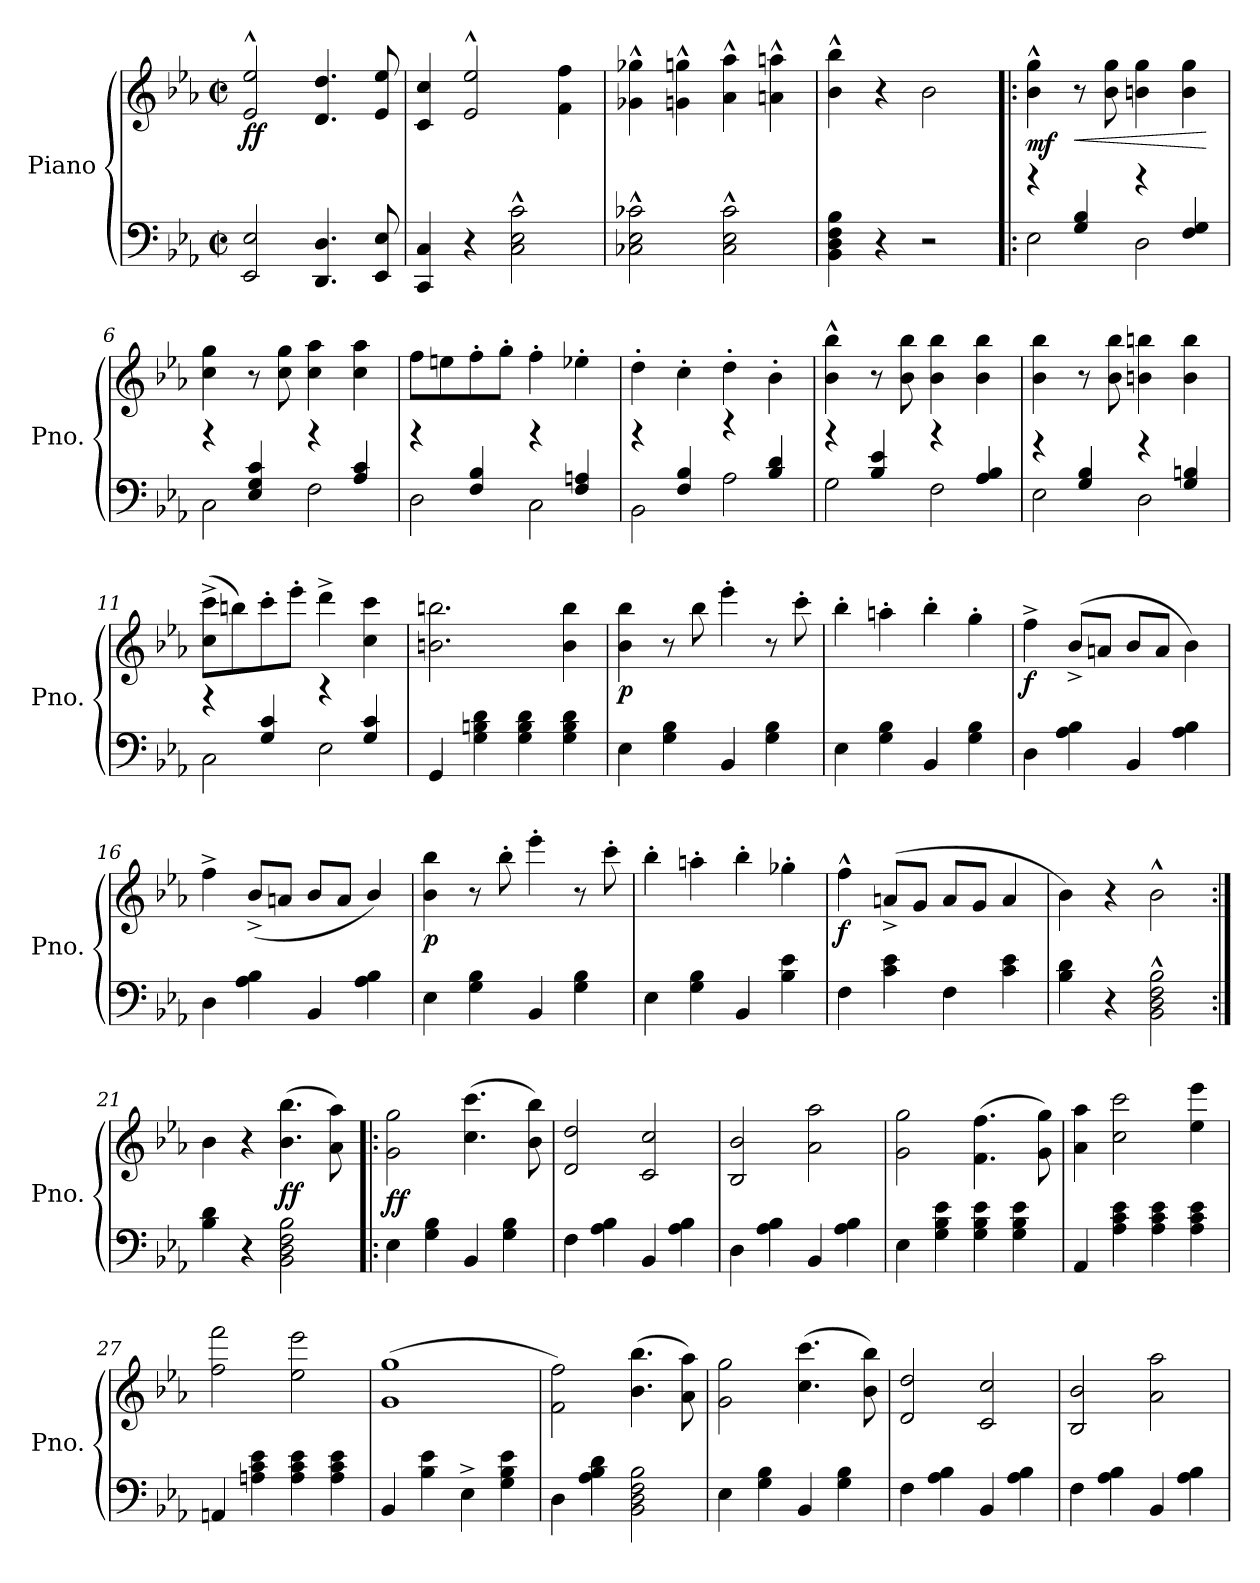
**kern	**kern	**dynam
*part1	*part1	*part1
*staff2	*staff1	*staff1/2
*I"Piano	*	*
*I'Pno.	*	*
*clefF4	*clefG2	*
*k[b-e-a-]	*k[b-e-a-]	*
*M2/2	*M2/2	*
*met(c|)	*met(c|)	*
*MM216	*MM216	*
=1	=1	=1
!	!	!LO:DY:b
2EE-/ 2E-/	2e-/^^ 2ee-/^^	ff
4.DD/ 4.D/	4.d/ 4.dd/	.
8EE-/ 8E-/	8e-/ 8ee-/	.
=2	=2	=2
4CC/ 4C/	4c/ 4cc/	.
4r	2e-/^^ 2ee-/^^	.
2C\^^ 2E-\^^ 2c\^^	.	.
.	4f\ 4ff\	.
=3	=3	=3
2C-X\^^ 2E-\^^ 2c-X\^^	4g-X\^^ 4gg-X\^^	.
.	4gn\^^ 4ggn\^^	.
2C-\^^ 2E-\^^ 2c-\^^	4a-\^^ 4aa-\^^	.
.	4an\^^ 4aan\^^	.
=4	=4	=4
4BB-\ 4D\ 4F\ 4B-\	4b-\^^ 4bb-\^^	.
4r	4r	.
2r	2b-\	.
=5!|:	=5!|:	=5!|:
*^	*	*
!	!	!	!LO:DY:b
2E-\	4rb	4b-\^^ 4gg\^^	mf
!	!	!	!LO:HP:b
.	4G/ 4B-/	8r	<
.	.	8b-\ 8gg\	.
2D\	4rb	4bn\ 4gg\	.
.	4F/ 4G/	4b\ 4gg\	.
*v	*v	*	*
.	.	[
=6	=6	=6
*^	*	*
2C\	4rb	4cc\ 4gg\	.
.	4E-/ 4G/ 4c/	8r	.
.	.	8cc\ 8gg\	.
2F\	4rb	4cc\ 4aa-\	.
.	4A-/ 4c/	4cc\ 4aa-\	.
=7	=7	=7	=7
2D\	4rb	8ff\L	.
.	.	8een\	.
.	4F/ 4B-/	8ff'\	.
.	.	8gg'\J	.
2C\	4rb	4ff'\	.
.	4F/ 4An/	4ee-X'\	.
!!LO:LB:g=z
=8	=8	=8	=8
2BB-\	4rb	4dd'\	.
.	4F/ 4B-/	4cc'\	.
2A-\	4rdd	4dd'\	.
.	4B-/ 4d/	4b-'\	.
=9	=9	=9	=9
2G\	4rb	4b-\^^ 4bb-\^^	.
.	4B-/ 4e-/	8r	.
.	.	8b-\ 8bb-\	.
2F\	4rb	4b-\ 4bb-\	.
.	4A-/ 4B-/	4b-\ 4bb-\	.
=10	=10	=10	=10
2E-\	4rg	4b-\ 4bb-\	.
.	4G/ 4B-/	8r	.
.	.	8b-\ 8bb-\	.
2D\	4rg	4bn\ 4bbn\	.
.	4G/ 4Bn/	4b\ 4bb\	.
=11	=11	=11	=11
2C\	4rg	(>8cc\^ 8ccc\^L	.
.	.	8bbn\)	.
.	4G/ 4c/	8ccc'\	.
.	.	8eee-'\J	.
2E-\	4rb	4ddd^\	.
.	4G/ 4c/	4cc\ 4ccc\	.
*v	*v	*	*
=12	=12	=12
4GG/	2.bn\ 2.bbn\	.
4G\ 4Bn\ 4d\	.	.
4G\ 4B\ 4d\	.	.
4G\ 4B\ 4d\	4b\ 4bb\	.
=13	=13	=13
!	!	!LO:DY:b
4E-\	4b-\ 4bb-\	p
4G\ 4B-\	8r	.
.	8bb-\	.
4BB-/	4eee-'\	.
4G\ 4B-\	8r	.
.	8ccc'\	.
!!LO:LB:g=z
=14	=14	=14
4E-\	4bb-'\	.
4G\ 4B-\	4aan'\	.
4BB-/	4bb-'\	.
4G\ 4B-\	4gg'\	.
=15	=15	=15
!	!	!LO:DY:b
4D\	4ff^\	f
4A-\ 4B-\	(>8b-^/L	.
.	8an/J	.
4BB-/	8b-/L	.
.	8a/J	.
4A-\ 4B-\	4b-\)	.
=16	=16	=16
4D\	4ff^\	.
4A-\ 4B-\	(<8b-^/L	.
.	8an/J	.
4BB-/	8b-/L	.
.	8a/J	.
4A-\ 4B-\	4b-/)	.
=17	=17	=17
!	!	!LO:DY:b
4E-\	4b-\ 4bb-\	p
4G\ 4B-\	8r	.
.	8bb-'\	.
4BB-/	4eee-'\	.
4G\ 4B-\	8r	.
.	8ccc'\	.
=18	=18	=18
4E-\	4bb-'\	.
4G\ 4B-\	4aan'\	.
4BB-/	4bb-'\	.
4B-\ 4e-\	4gg-X'\	.
=19	=19	=19
!	!	!LO:DY:b
4F\	4ff^^\	f
4c\ 4e-\	(<8an^/L	.
.	8g/J	.
4F\	8a/L	.
.	8g/J	.
4c\ 4e-\	4a/	.
!!LO:LB:g=z
=20	=20	=20
4B-\ 4d\	4b-\)	.
4r	4r	.
2BB-\^^ 2D\^^ 2F\^^ 2B-\^^	2b-^^\	.
=21:|!	=21:|!	=21:|!
4B-\ 4d\	4b-\	.
4r	4r	.
!	!	!LO:DY:b
2BB-\ 2D\ 2F\ 2B-\	(>4.b-\ 4.bb-\	ff
.	8a-\ 8aa-\)	.
=22!|:	=22!|:	=22!|:
!	!	!LO:DY:b
4E-\	2g\ 2gg\	ff
4G\ 4B-\	.	.
4BB-/	(>4.cc\ 4.ccc\	.
4G\ 4B-\	.	.
.	8b-\ 8bb-\)	.
=23	=23	=23
4F\	2d/ 2dd/	.
4A-\ 4B-\	.	.
4BB-/	2c/ 2cc/	.
4A-\ 4B-\	.	.
=24	=24	=24
4D\	2B-/ 2b-/	.
4A-\ 4B-\	.	.
4BB-/	2a-\ 2aa-\	.
4A-\ 4B-\	.	.
=25	=25	=25
4E-\	2g\ 2gg\	.
4G\ 4B-\ 4e-\	.	.
4G\ 4B-\ 4e-\	(>4.f\ 4.ff\	.
4G\ 4B-\ 4e-\	.	.
.	8g\ 8gg\)	.
=26	=26	=26
4AA-/	4a-\ 4aa-\	.
4A-\ 4c\ 4e-\	2cc\ 2ccc\	.
4A-\ 4c\ 4e-\	.	.
4A-\ 4c\ 4e-\	4ee-\ 4eee-\	.
=27	=27	=27
4AAn/	2ff\ 2fff\	.
4An\ 4c\ 4e-\	.	.
4A\ 4c\ 4e-\	2ee-\ 2eee-\	.
4A\ 4c\ 4e-\	.	.
!!LO:LB:g=z
=28	=28	=28
4BB-/	(>1g 1gg	.
4B-\ 4e-\	.	.
4E-^\	.	.
4G\ 4B-\ 4e-\	.	.
=29	=29	=29
4D\	2f\ 2ff\)	.
4A-\ 4B-\ 4d\	.	.
2BB-\ 2D\ 2F\ 2B-\	(>4.b-\ 4.bb-\	.
.	8a-\ 8aa-\)	.
=30	=30	=30
4E-\	2g\ 2gg\	.
4G\ 4B-\	.	.
4BB-/	(>4.cc\ 4.ccc\	.
4G\ 4B-\	.	.
.	8b-\ 8bb-\)	.
=31	=31	=31
4F\	2d/ 2dd/	.
4A-\ 4B-\	.	.
4BB-/	2c/ 2cc/	.
4A-\ 4B-\	.	.
=32	=32	=32
4F\	2B-/ 2b-/	.
4A-\ 4B-\	.	.
4BB-/	2a-\ 2aa-\	.
4A-\ 4B-\	.	.
=	=	=
*-	*-	*-
